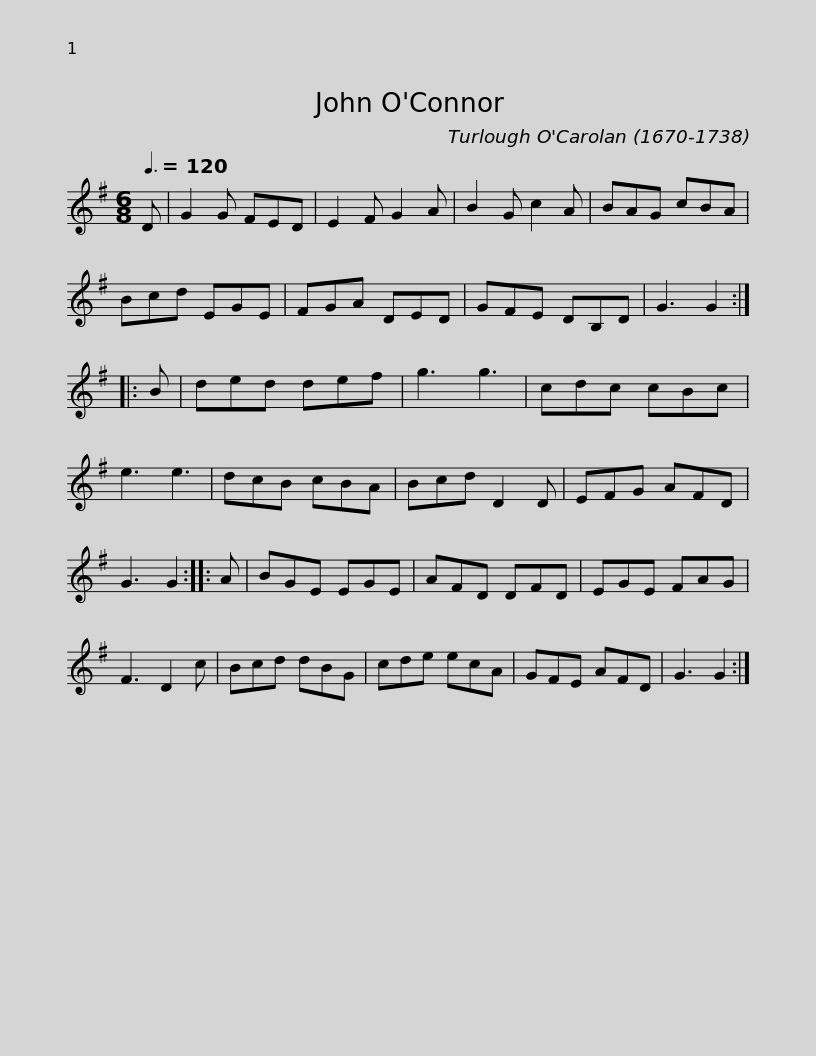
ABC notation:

X:1
L:1/8
Q:3/8=120
M:6/8
I:linebreak $
K:G
V:1 treble
V:1
 D | G2 G FED | E2 F G2 A | B2 G c2 A | BAG cBA | %5
 Bcd EGE | FGA DED | GFE DB,D |$ G3 G2 :: B | %10
 ded def | g3 g3 | cdc cBc | e3 e3 | dcB cBA | %15
 Bcd D2 D | EFG AFD | G3 G2 ::$ A | BGE EGE | %20
 AFD DFD | EGE FAG | F3 D2 c | Bcd dBG | cde ecA | %25
 GFE AFD | G3 G2 :| %27
